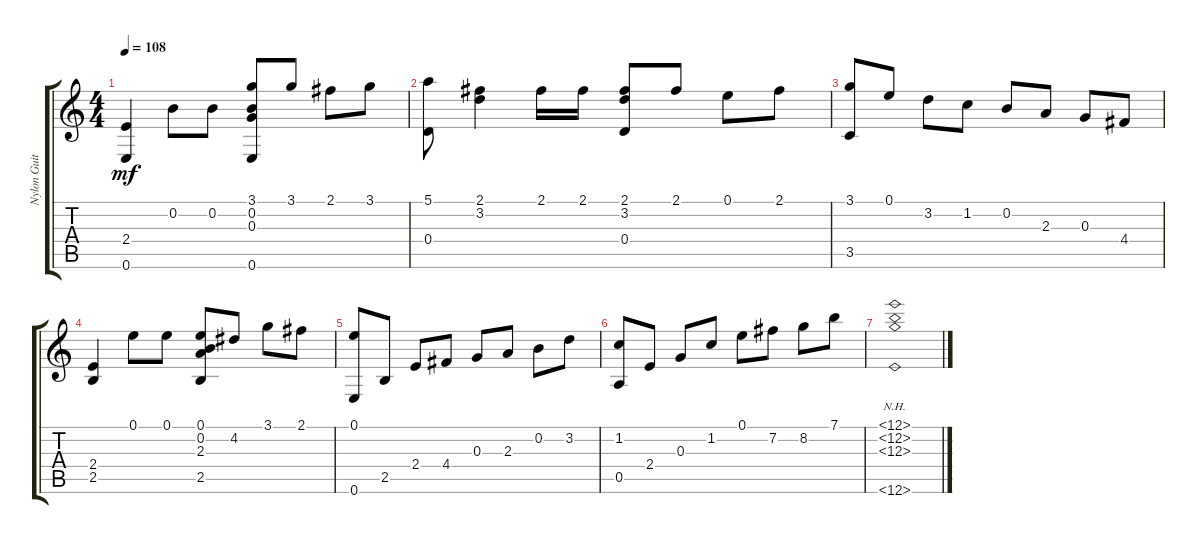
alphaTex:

\track ("Nylon Guitar" "Nylon Guit") {instrument acousticguitarsteel}
\staff {score tabs}
\tuning (E4 B3 G3 D3 A2 E2) {hide}
\ts (4 4)
\tempo 108
\clef g2
\ks c
(2.4 0.6).4{dy mf} 0.2.8 0.2.8 (3.1 0.2 0.3 0.6).8 3.1.8 2.1.8 3.1.8 |
(5.1 0.4).8 (2.1 3.2).4 2.1.16 2.1.16 (2.1 3.2 0.4).8 2.1.8 0.1.8 2.1.8 |
(3.1 3.5).8 0.1.8 3.2.8 1.2.8 0.2.8 2.3.8 0.3.8 4.4.8 |
(2.4 2.5).4 0.1.8 0.1.8 (0.1 0.2 2.3 2.5).8 4.2.8 3.1.8 2.1.8 |
(0.1 0.6).8 2.5.8 2.4.8 4.4.8 0.3.8 2.3.8 0.2.8 3.2.8 |
(1.2 0.5).8 2.4.8 0.3.8 1.2.8 0.1.8 7.2.8 8.2.8 7.1.8 |
(12.1{nh} 12.2{nh} 12.3{nh} 0.6{nh}).1
